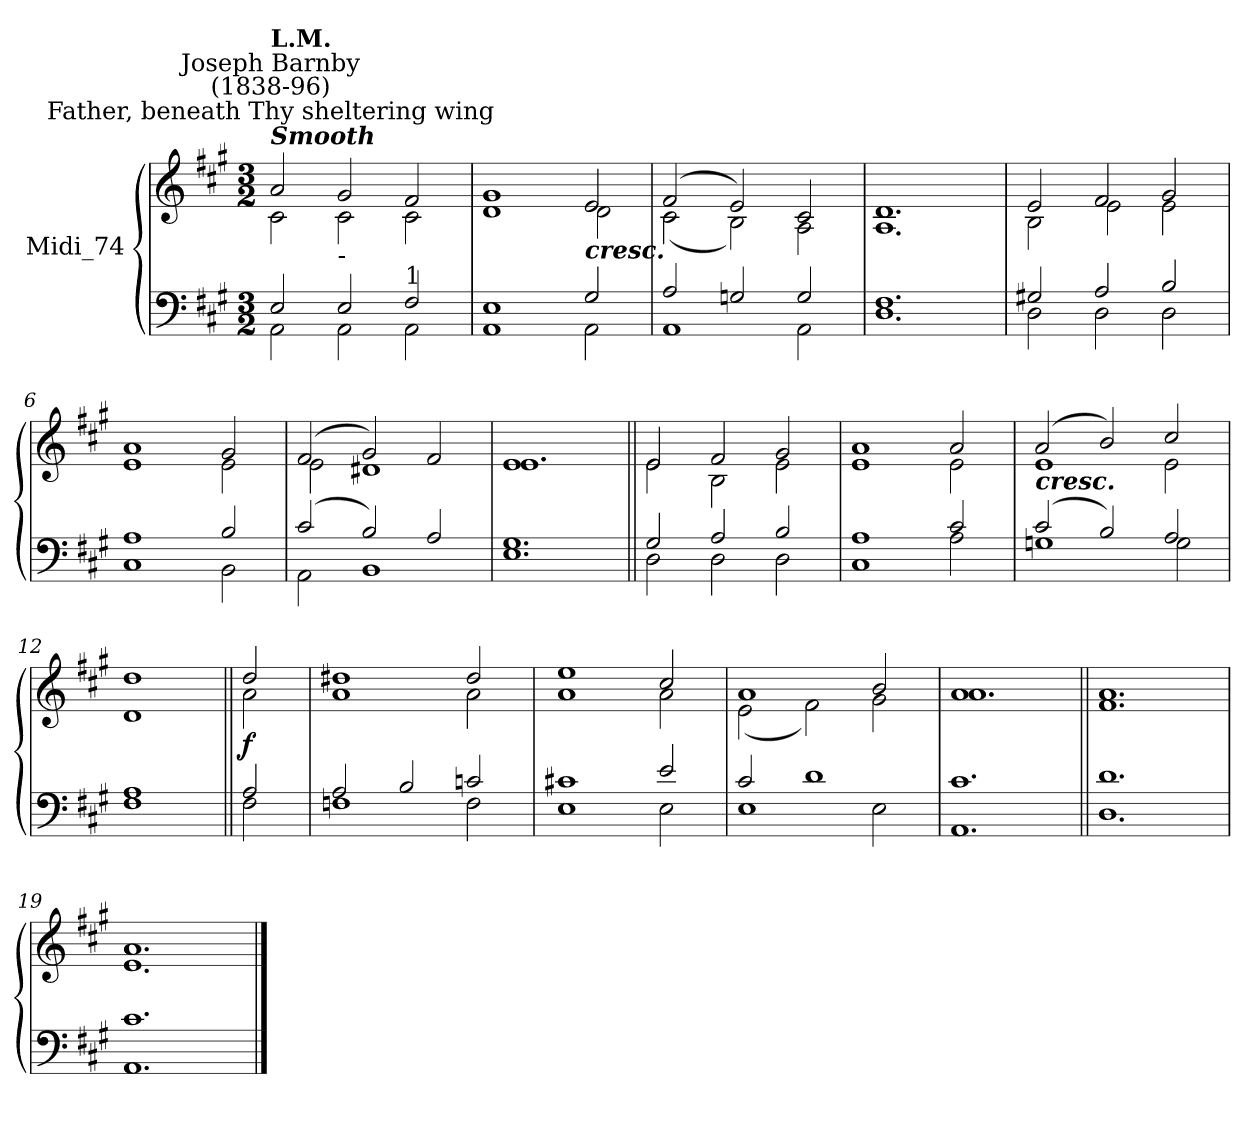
**kern	**kern	**dynam
*part2	*part1	*part1
*staff2	*staff1	*staff1
*I"Midi_74	*I"Midi_74	*
*clefF4	*clefG2	*
*k[f#c#g#]	*k[f#c#g#]	*
*A:	*A:	*
*M3/2	*M3/2	*
=1	=1	=1
*^	*^	*
!	!	!LO:TX:a:Bi:t=Smooth	!	!
!	!	!LO:TX:a:cj:t=Father, beneath Thy sheltering wing	!	!
!	!	!LO:TX:a:cj:t=Joseph Barnby\n(1838-96)	!	!
!	!	!LO:TX:a:B:t=L.M.	!	!
2E/	2AA\	2a/	2c#\	.
!	!	!LO:TX:b:t=-	!	!
2E/	2AA\	2g#/	2c#\	.
!LO:TX:a:t=1	!	!	!	!
2F#/	2AA\	2f#/	2c#\	.
=2	=2	=2	=2	=2
1E/	1AA\	1g#/	1d\	.
!	!	!LO:TX:b:Bi:t=cresc.	!	!
2G#/	2AA\	2e/	2d\	.
=3	=3	=3	=3	=3
2A/	1AA\	(>2f#/	(<2c#\	.
2Gn/	.	2e/)	2B\)	.
2G/	2AA\	2c#/	2A\	.
=4	=4	=4	=4	=4
1.F#/	1.D\	1.d/	1.A\	.
=5	=5	=5	=5	=5
2G#X/	2D\	2e/	2B\	.
2A/	2D\	2f#/	2e\	.
2B/	2D\	2g#/	2e\	.
=6	=6	=6	=6	=6
1A/	1C#\	1a/	1e\	.
2B/	2BB\	2g#/	2e\	.
=7	=7	=7	=7	=7
(>2c#/	2AA\	(>2f#/	2e\	.
2B/)	1BB\	2g#/)	1d#X\	.
2A/	.	2f#/	.	.
=8	=8	=8	=8	=8
1.G#/	1.E\	1.e/	1.e\	.
!!LO:LB:g=z	!!
=9||	=9||	=9||	=9||	=9||
2G#/	2D\	2e/	2e\	.
2A/	2D\	2f#/	2B\	.
2B/	2D\	2g#/	2e\	.
=10	=10	=10	=10	=10
1A/	1C#\	1a/	1e\	.
2c#/	2A\	2a/	2e\	.
=11	=11	=11	=11	=11
!	!	!LO:TX:b:Bi:t=cresc.	!	!
(>2c#/	1Gn\	(>2a/	1e\	.
2B/)	.	2b/)	.	.
2A/	2G\	2cc#/	2e\	.
=12	=12	=12	=12	=12
1A/	1F#\	1dd/	1d\	.
=13||	=13||	=13||	=13||	=13||
!	!	!	!	!LO:DY:b
2A/	2F#\	2dd/	2a\	f
=14	=14	=14	=14	=14
2A/	1Fn\	1dd#X/	1a\	.
2B/	.	.	.	.
2cn/	2F\	2dd#/	2a\	.
=15	=15	=15	=15	=15
1c#X/	1E\	1ee/	1a\	.
2e/	2E\	2cc#/	2a\	.
=16	=16	=16	=16	=16
2c#/	1E\	1a/	(<2e\	.
1d/	.	.	2f#\)	.
.	2E\	2b/	2g#\	.
=17	=17	=17	=17	=17
1.c#/	1.AA\	1.a/	1.a\	.
=18||	=18||	=18||	=18||	=18||
1.d/	1.D\	1.a/	1.f#\	.
=19	=19	=19	=19	=19
1.c#/	1.AA\	1.a/	1.e\	.
*v	*v	*	*	*
*	*v	*v	*
==	==	==
*-	*-	*-
